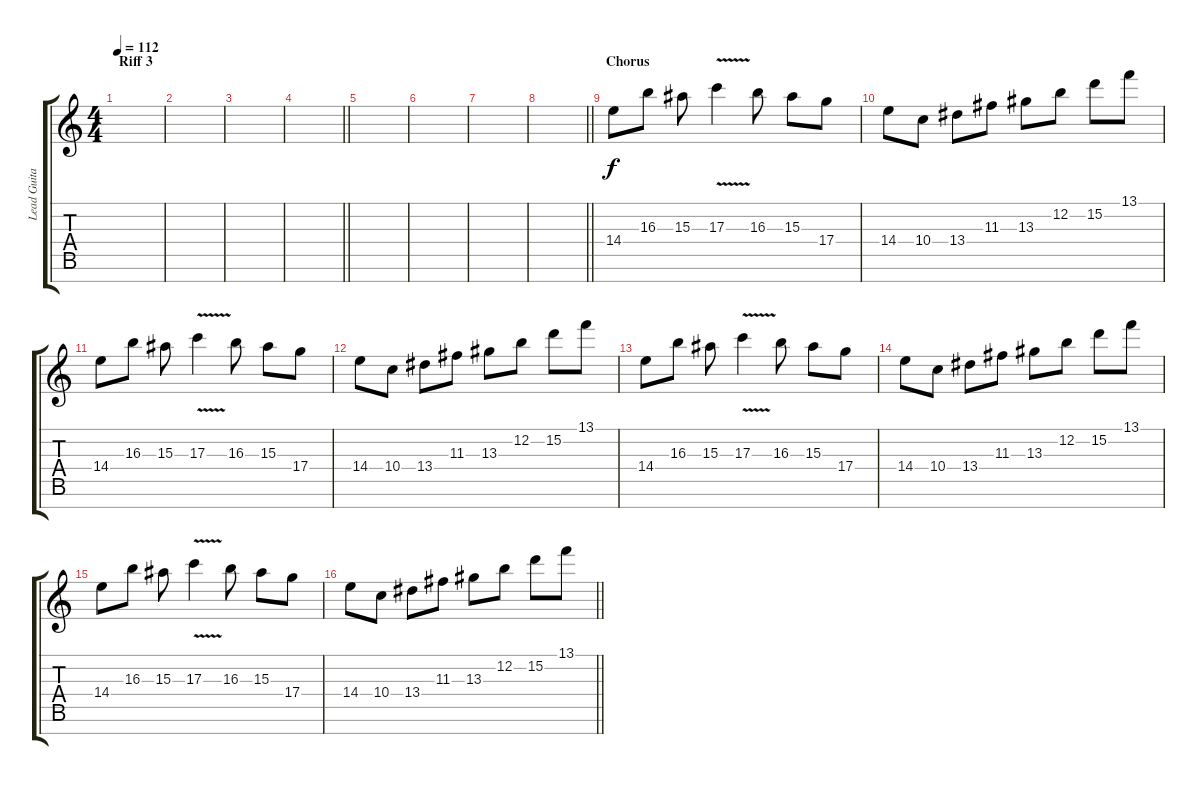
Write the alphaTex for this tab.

\track ("Lead Guitar" "Lead Guita") {instrument distortionguitar}
\staff {score tabs}
\tuning (E4 B3 G3 D3 A2 E2 B1) {hide}
\ts (4 4)
\section ("" "Riff 3")
\tempo 112
\clef g2
\ks c
|
|
|
\barLineRight lightlight
|
|
|
|
\barLineRight lightlight
|
\section ("" "Chorus")
14.4.8 16.3.8 15.3.8 17.3{v}.4 16.3.8 15.3.8 17.4.8 |
14.4.8 10.4.8 13.4.8 11.3.8 13.3.8 12.2.8 15.2.8 13.1.8 |
14.4.8 16.3.8 15.3.8 17.3{v}.4 16.3.8 15.3.8 17.4.8 |
14.4.8 10.4.8 13.4.8 11.3.8 13.3.8 12.2.8 15.2.8 13.1.8 |
14.4.8 16.3.8 15.3.8 17.3{v}.4 16.3.8 15.3.8 17.4.8 |
14.4.8 10.4.8 13.4.8 11.3.8 13.3.8 12.2.8 15.2.8 13.1.8 |
14.4.8 16.3.8 15.3.8 17.3{v}.4 16.3.8 15.3.8 17.4.8 |
\barLineRight lightlight
14.4.8 10.4.8 13.4.8 11.3.8 13.3.8 12.2.8 15.2.8 13.1.8
